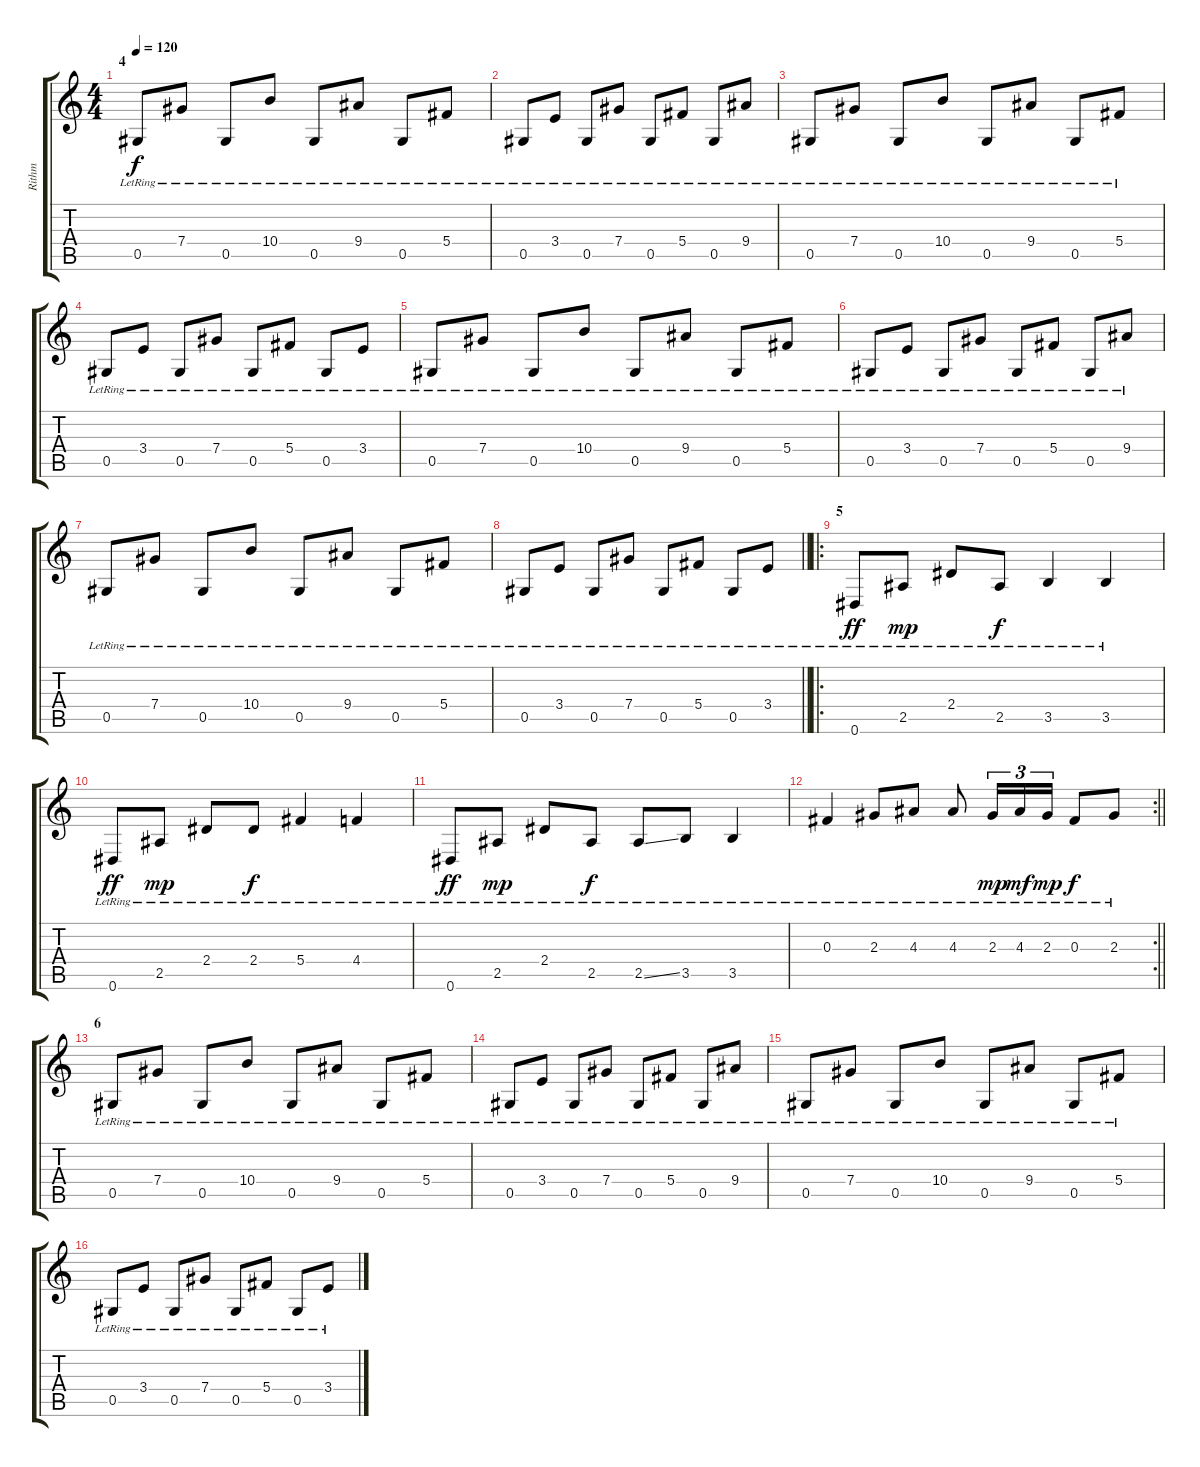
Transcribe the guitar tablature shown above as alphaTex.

\track ("Rithm" "Rithm") {instrument acousticguitarsteel}
\staff {score tabs}
\tuning (Eb4 Bb3 Gb3 Db3 Ab2 Eb2) {hide}
\ts (4 4)
\section ("" "4")
\tempo 120
\clef g2
\ks c
0.5{lr}.8{dy f} 7.4{lr}.8 0.5{lr}.8 10.4{lr}.8 0.5{lr}.8 9.4{lr}.8 0.5{lr}.8 5.4{lr}.8 |
0.5{lr}.8 3.4{lr}.8 0.5{lr}.8 7.4{lr}.8 0.5{lr}.8 5.4{lr}.8 0.5{lr}.8 9.4{lr}.8 |
0.5{lr}.8 7.4{lr}.8 0.5{lr}.8 10.4{lr}.8 0.5{lr}.8 9.4{lr}.8 0.5{lr}.8 5.4{lr}.8 |
0.5{lr}.8 3.4{lr}.8 0.5{lr}.8 7.4{lr}.8 0.5{lr}.8 5.4{lr}.8 0.5{lr}.8 3.4{lr}.8 |
0.5{lr}.8 7.4{lr}.8 0.5{lr}.8 10.4{lr}.8 0.5{lr}.8 9.4{lr}.8 0.5{lr}.8 5.4{lr}.8 |
0.5{lr}.8 3.4{lr}.8 0.5{lr}.8 7.4{lr}.8 0.5{lr}.8 5.4{lr}.8 0.5{lr}.8 9.4{lr}.8 |
0.5{lr}.8 7.4{lr}.8 0.5{lr}.8 10.4{lr}.8 0.5{lr}.8 9.4{lr}.8 0.5{lr}.8 5.4{lr}.8 |
\barLineRight lightlight
0.5{lr}.8 3.4{lr}.8 0.5{lr}.8 7.4{lr}.8 0.5{lr}.8 5.4{lr}.8 0.5{lr}.8 3.4{lr}.8 |
\ro
\section ("" "5")
0.6{lr}.8{dy ff} 2.5{lr}.8{dy mp} 2.4{lr}.8 2.5{lr}.8{dy f} 3.5{lr}.4 3.5{lr}.4 |
0.6{lr}.8{dy ff} 2.5{lr}.8{dy mp} 2.4{lr}.8 2.4{lr}.8{dy f} 5.4{lr}.4 4.4{lr}.4 |
0.6{lr}.8{dy ff} 2.5{lr}.8{dy mp} 2.4{lr}.8 2.5{lr}.8{dy f} 2.5{ss lr}.8 3.5{lr}.8 3.5{lr}.4 |
\rc 2
\barLineRight lightlight
0.3{lr}.4 2.3{lr}.8 4.3{lr}.8 4.3{lr}.8 2.3{lr}.16{tu (3 2) dy mp} 4.3{lr}.16{tu (3 2) dy mf} 2.3{lr}.16{tu (3 2) dy mp} 0.3{lr}.8{dy f} 2.3{lr}.8 |
\section ("" "6")
0.5{lr}.8 7.4{lr}.8 0.5{lr}.8 10.4{lr}.8 0.5{lr}.8 9.4{lr}.8 0.5{lr}.8 5.4{lr}.8 |
0.5{lr}.8 3.4{lr}.8 0.5{lr}.8 7.4{lr}.8 0.5{lr}.8 5.4{lr}.8 0.5{lr}.8 9.4{lr}.8 |
0.5{lr}.8 7.4{lr}.8 0.5{lr}.8 10.4{lr}.8 0.5{lr}.8 9.4{lr}.8 0.5{lr}.8 5.4{lr}.8 |
0.5{lr}.8 3.4{lr}.8 0.5{lr}.8 7.4{lr}.8 0.5{lr}.8 5.4{lr}.8 0.5{lr}.8 3.4{lr}.8
